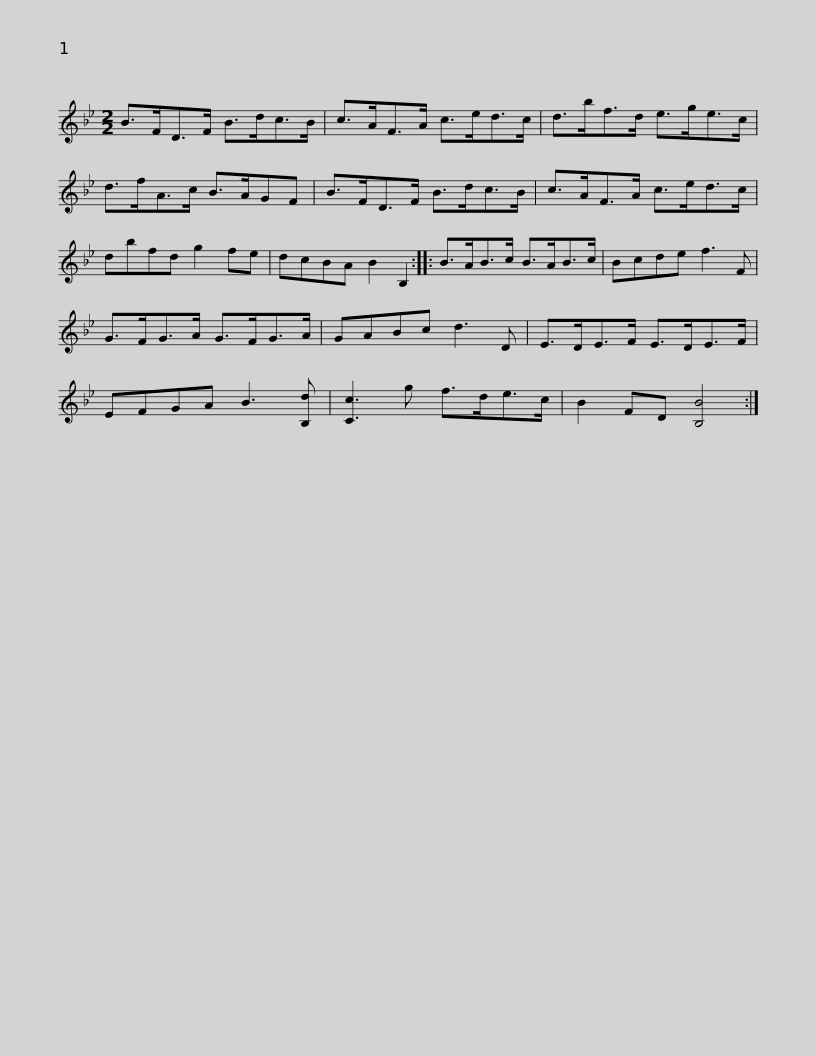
X:1
L:1/8
M:2/2
I:linebreak $
K:Bb
V:1 treble
V:1
 B>FD>F B>dc>B | c>AF>A c>ed>c | d>bf>d e>ge>c | d>fA>c B>AGF |$ B>FD>F B>dc>B | %5
 c>AF>A c>ed>c | dbfd g2 fe | dcBA B2 B,2 :: B>AB>c B>AB>c |$ Bcde f3 F | %10
 G>FG>A G>FG>A | GABc d3 D | E>DE>F E>DE>F | EFGA B3 [B,d] |$ [Cc]3 g f>de>c | %15
 B2 FD [B,B]4 :| %16
